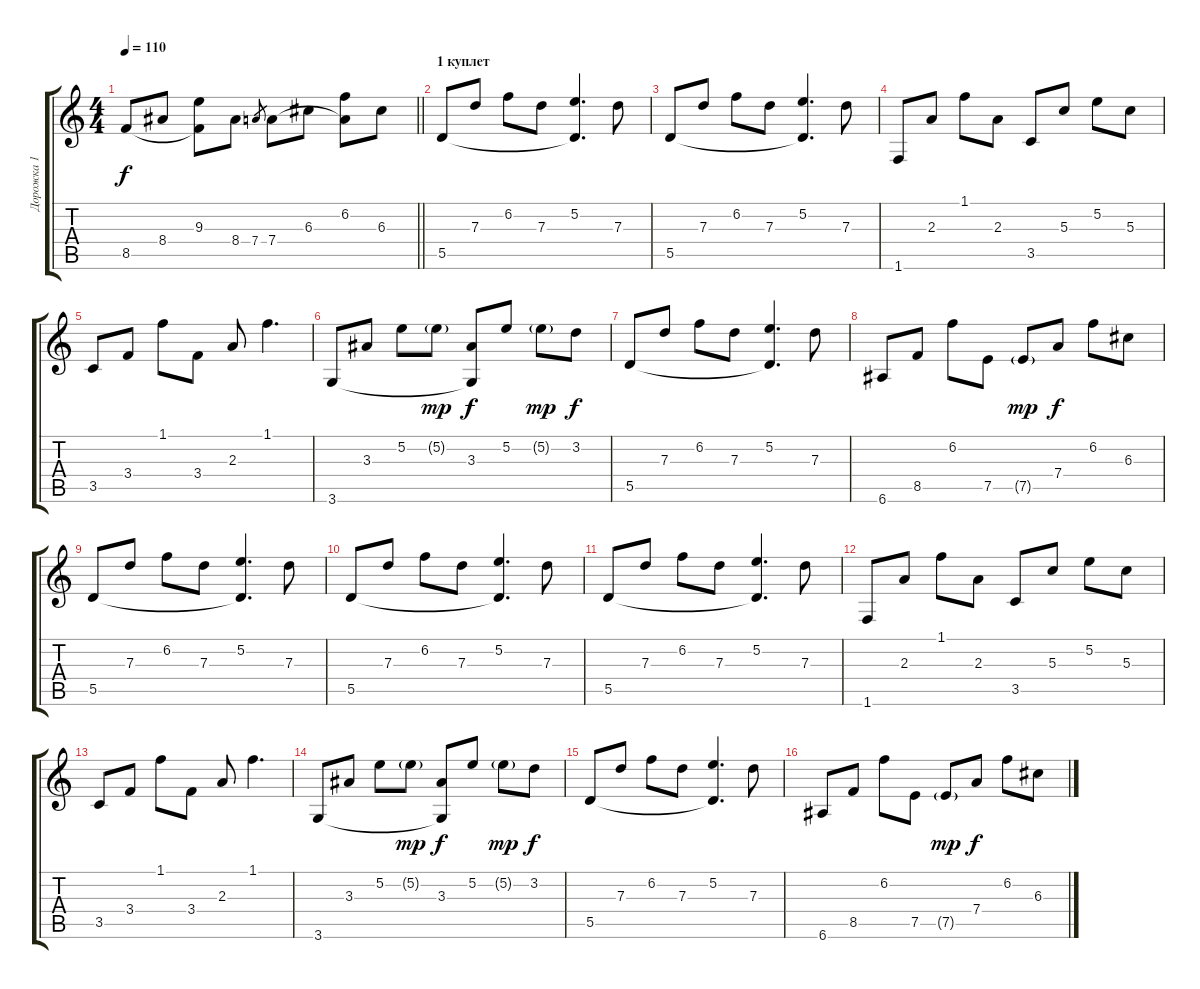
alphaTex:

\track ("Дорожка 1" "Дорожка 1") {instrument electricguitarjazz}
\staff {score tabs}
\tuning (E4 B3 G3 D3 A2 E2) {hide}
\ts (4 4)
\tempo 110
\clef g2
\barLineRight lightlight
\ks c
8.5.8{dy f} 8.4.8 (9.3 8.5{t}).8 8.4.8 7.4.8{gr} 7.4.8 6.3.8 (6.2 7.4{t}).8 6.3.8 |
\section ("" "1 куплет")
5.5.8{volume 12} 7.3.8 6.2.8 7.3.8 (5.2 5.5{t}).4{d} 7.3.8 |
5.5.8 7.3.8 6.2.8 7.3.8 (5.2 5.5{t}).4{d} 7.3.8 |
1.6.8 2.3.8 1.1.8 2.3.8 3.5.8 5.3.8 5.2.8 5.3.8 |
3.5.8 3.4.8 1.1.8 3.4.8 2.3.8 1.1.4{d} |
3.6.8 3.3.8 5.2.8 5.2{g}.8{dy mp} (3.3 3.6{t}).8{dy f} 5.2.8 5.2{g}.8{dy mp} 3.2.8{dy f} |
5.5.8 7.3.8 6.2.8 7.3.8 (5.2 5.5{t}).4{d} 7.3.8 |
6.6.8 8.5.8 6.2.8 7.5.8 7.5{g}.8{dy mp} 7.4.8{dy f} 6.2.8 6.3.8 |
5.5.8 7.3.8 6.2.8 7.3.8 (5.2 5.5{t}).4{d} 7.3.8 |
5.5.8{volume 12} 7.3.8 6.2.8 7.3.8 (5.2 5.5{t}).4{d} 7.3.8 |
5.5.8 7.3.8 6.2.8 7.3.8 (5.2 5.5{t}).4{d} 7.3.8 |
1.6.8 2.3.8 1.1.8 2.3.8 3.5.8 5.3.8 5.2.8 5.3.8 |
3.5.8 3.4.8 1.1.8 3.4.8 2.3.8 1.1.4{d} |
3.6.8 3.3.8 5.2.8 5.2{g}.8{dy mp} (3.3 3.6{t}).8{dy f} 5.2.8 5.2{g}.8{dy mp} 3.2.8{dy f} |
5.5.8 7.3.8 6.2.8 7.3.8 (5.2 5.5{t}).4{d} 7.3.8 |
6.6.8 8.5.8 6.2.8 7.5.8 7.5{g}.8{dy mp} 7.4.8{dy f} 6.2.8 6.3.8
